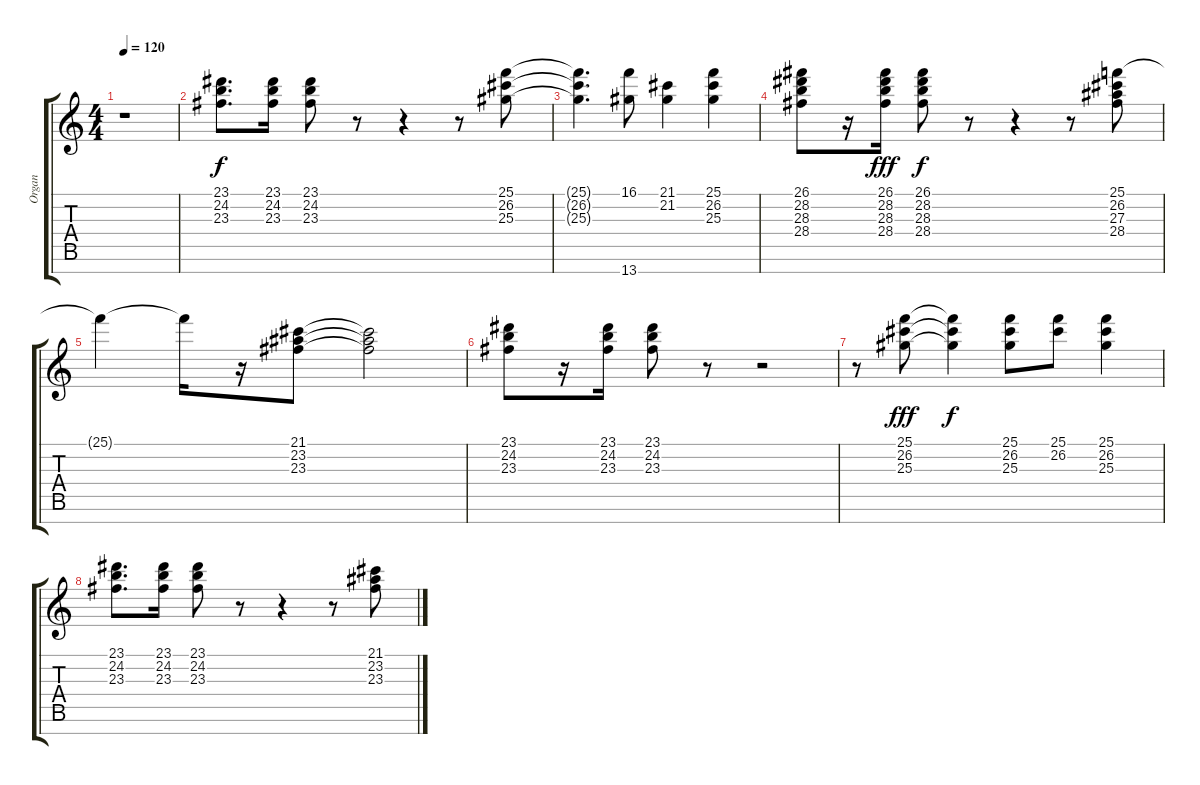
\track ("Organ" "Organ") {instrument drawbarorgan}
\staff {score tabs}
\tuning (E4 B3 G3 D3 A2 E2 E5) {hide}
\ts (4 4)
\tempo 120
\clef g2
\ks c
r.1{dy f} |
(23.1 24.2 23.3).8{d volume 12 balance 16 instrument rockorgan} (23.1 24.2 23.3).16 (23.1 24.2 23.3).8 r.8 r.4 r.8 (25.1 26.2 25.3).8 |
(25.1{t} 26.2{t} 25.3{t}).4{d} (16.1 13.7).8 (21.1 21.2).4 (25.1 26.2 25.3).4 |
(26.1 28.2 28.3 28.4).8 r.16 (26.1 28.2 28.3 28.4).16{dy fff} (26.1 28.2 28.3 28.4).8{dy f} r.8 r.4 r.8 (25.1 26.2 27.3 28.4).8 |
25.1{t}.4 25.1{t}.16 r.16 (21.1 23.2 23.3).8 (21.1{t} 23.2{t} 23.3{t}).2 |
(23.1 24.2 23.3).8 r.16 (23.1 24.2 23.3).16 (23.1 24.2 23.3).8 r.8 r.2 |
r.8 (25.1 26.2 25.3).8{dy fff} (25.1{t} 26.2{t} 25.3{t}).4{dy f} (25.1 26.2 25.3).8 (25.1 26.2).8 (25.1 26.2 25.3).4 |
(23.1 24.2 23.3).8{d} (23.1 24.2 23.3).16 (23.1 24.2 23.3).8 r.8 r.4 r.8 (21.1 23.2 23.3).8
